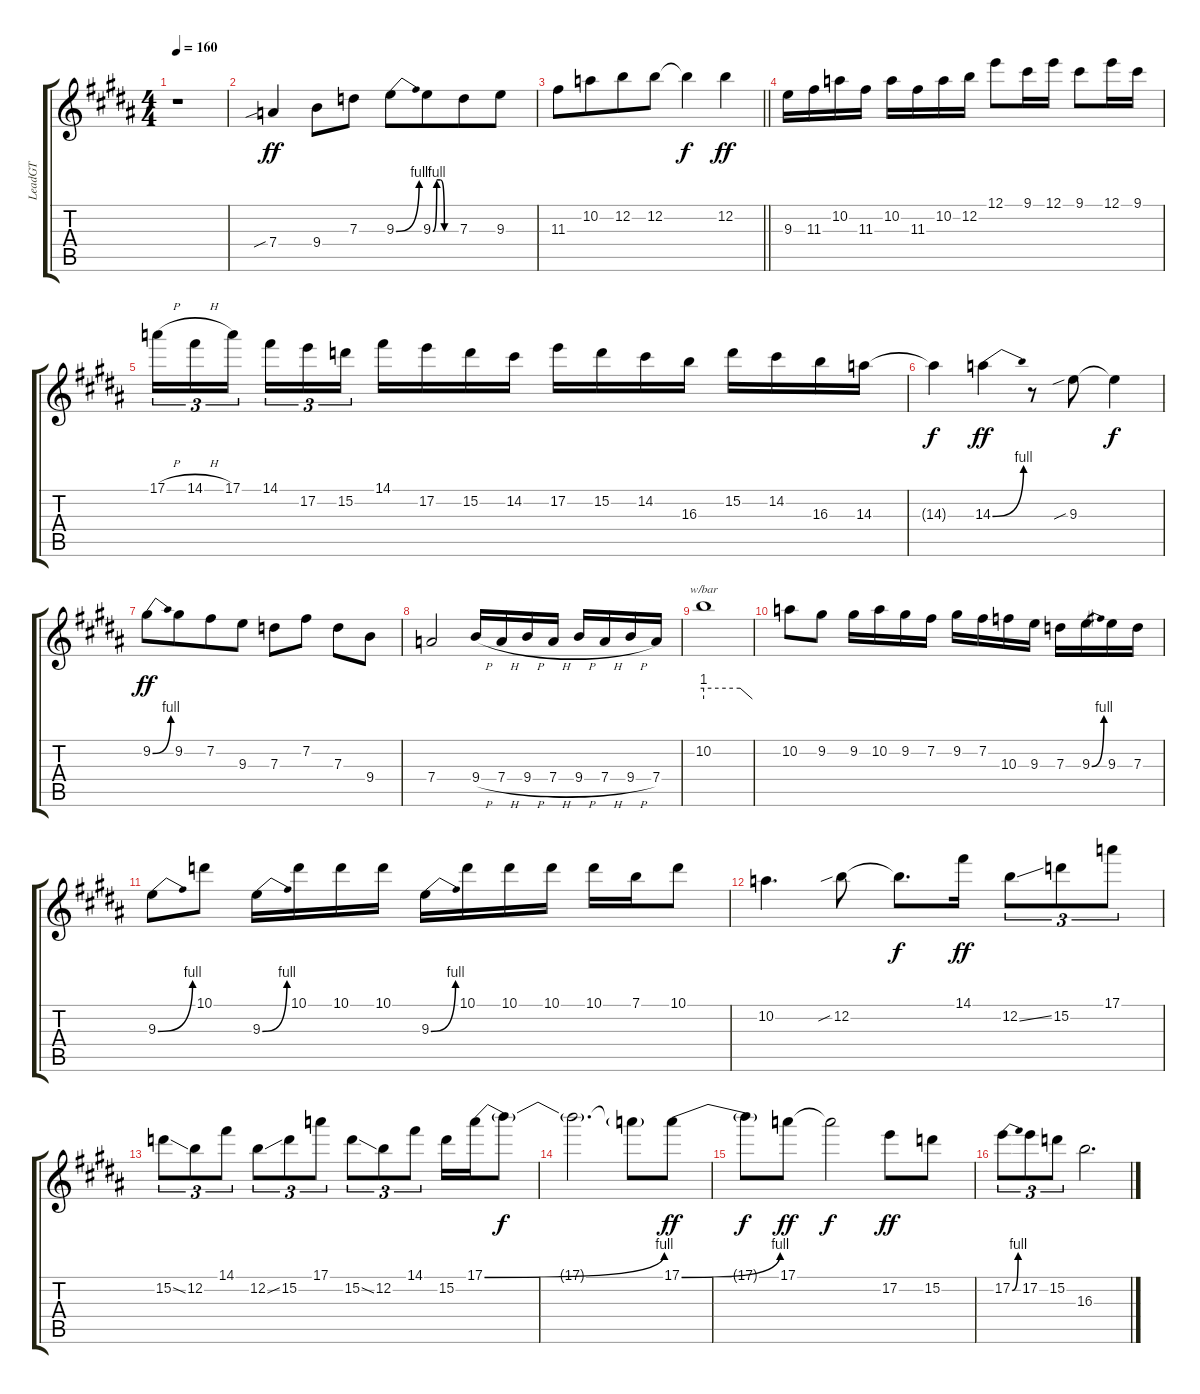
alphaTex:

\track ("LeadGT" "LeadGT") {instrument distortionguitar}
\staff {score tabs}
\tuning (E4 B3 G3 D3 A2 E2) {hide}
\ts (4 4)
\tempo 160
\clef g2
\ks b
r.1{dy f} |
7.4{sib}.4{dy ff} 9.4.8 7.3.8 9.3{be (bend 0 0 60 4)}.8 9.3{be (custom 0 0 10 4 20 4 30 0 60 0)}.8{beam merge} 7.3.8 9.3.8 |
\barLineRight lightlight
11.3.8 10.2.8{beam merge} 12.2.8 12.2.8 12.2{t}.4{dy f} 12.2.4{dy ff} |
9.3.16 11.3.16 10.2.16 11.3.16 10.2.16 11.3.16 10.2.16 12.2.16 12.1.8 9.1.16 12.1.16 9.1.8 12.1.16 9.1.16 |
17.1{h}.16{tu (3 2)} 14.1{h}.16{tu (3 2)} 17.1.16{tu (3 2) beam splitsecondary} 14.1.16{tu (3 2)} 17.2.16{tu (3 2)} 15.2.16{tu (3 2)} 14.1.16 17.2.16 15.2.16 14.2.16 17.2.16 15.2.16 14.2.16 16.3.16 15.2.16 14.2.16 16.3.16 14.3.16 |
14.3{t}.4{dy f} 14.3{be (bend 0 0 60 4)}.4{dy ff} r.8 9.3{sib}.8 9.3{t}.4{dy f} |
9.2{be (bend 0 0 60 4)}.8{dy ff} 9.2.8{beam merge} 7.2.8 9.3.8 7.3.8 7.2.8 7.3.8 9.4.8 |
7.4.2 9.4{h}.16 7.4{h}.16 9.4{h}.16 7.4{h}.16 9.4{h}.16 7.4{h}.16 9.4{h}.16 7.4.16 |
10.2.1{tbe (custom default 0 4 45 4 60 0)} |
10.2.8 9.2.8 9.2.16 10.2.16 9.2.16 7.2.16 9.2.16 7.2.16 10.3.16 9.3.16 7.3.16 9.3{be (bend 0 0 60 4)}.16 9.3.16 7.3.16 |
9.3{be (bend 0 0 60 4)}.8 10.1.8 9.3{be (bend 0 0 60 4)}.16 10.1.16 10.1.16 10.1.16 9.3{be (bend 0 0 60 4)}.16 10.1.16 10.1.16 10.1.16 10.1.16 7.1.16 10.1.8 |
10.2.4{d} 12.2{sib}.8 12.2{t}.8{d dy f} 14.1.16{dy ff} 12.2{ss}.8{tu (3 2)} 15.2.8{tu (3 2)} 17.1.8{tu (3 2)} |
15.2{ss}.8{tu (3 2)} 12.2.8{tu (3 2)} 14.1.8{tu (3 2)} 12.2{ss}.8{tu (3 2)} 15.2.8{tu (3 2)} 17.1.8{tu (3 2)} 15.2{ss}.8{tu (3 2)} 12.2.8{tu (3 2)} 14.1.8{tu (3 2)} 15.2.16 17.1{be (bend 0 0 60 4)}.16 17.1{t}.8{dy f} |
17.1{t}.2{d} 17.1{t}.8 17.1{be (bend 0 0 60 4)}.8{dy ff} |
17.1{t}.8{dy f} 17.1.8{dy ff} 17.1{t}.2{dy f} 17.2.8{dy ff} 15.2.8 |
17.2{be (bend 0 0 60 4)}.8{tu (3 2)} 17.2.8{tu (3 2)} 15.2.8{tu (3 2)} 16.3.2{d}
